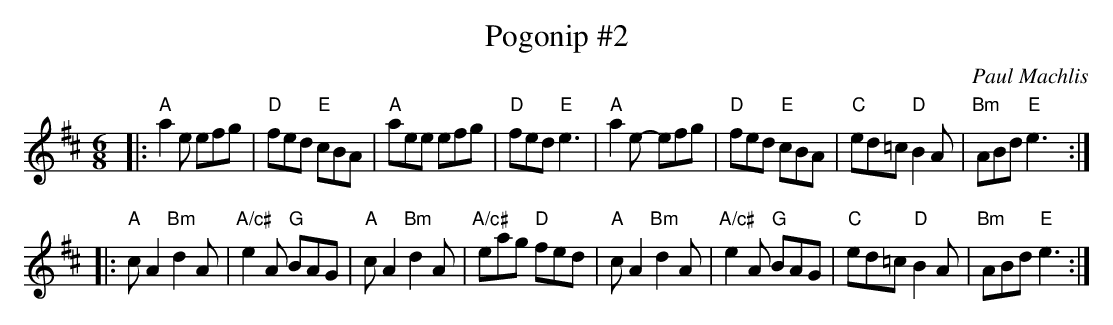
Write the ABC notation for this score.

X:1
T: Pogonip #2
C: Paul Machlis
M: 6/8
L: 1/8
K: Amix
|:\
"A"a2e efg | "D"fed "E"cBA | "A"aee efg | "D"fed "E"e3 |\
"A"a2e- efg | "D"fed "E"cBA | "C"ed=c "D"B2A | "Bm"ABd "E"e3 :|
|:\
"A"cA2 "Bm"d2A | "A/c#"e2A "G"BAG | "A"cA2 "Bm"d2A | "A/c#"eag "D"fed |\
"A"cA2 "Bm"d2A | "A/c#"e2A "G"BAG | "C"ed=c "D"B2A | "Bm"ABd "E"e3 :|
